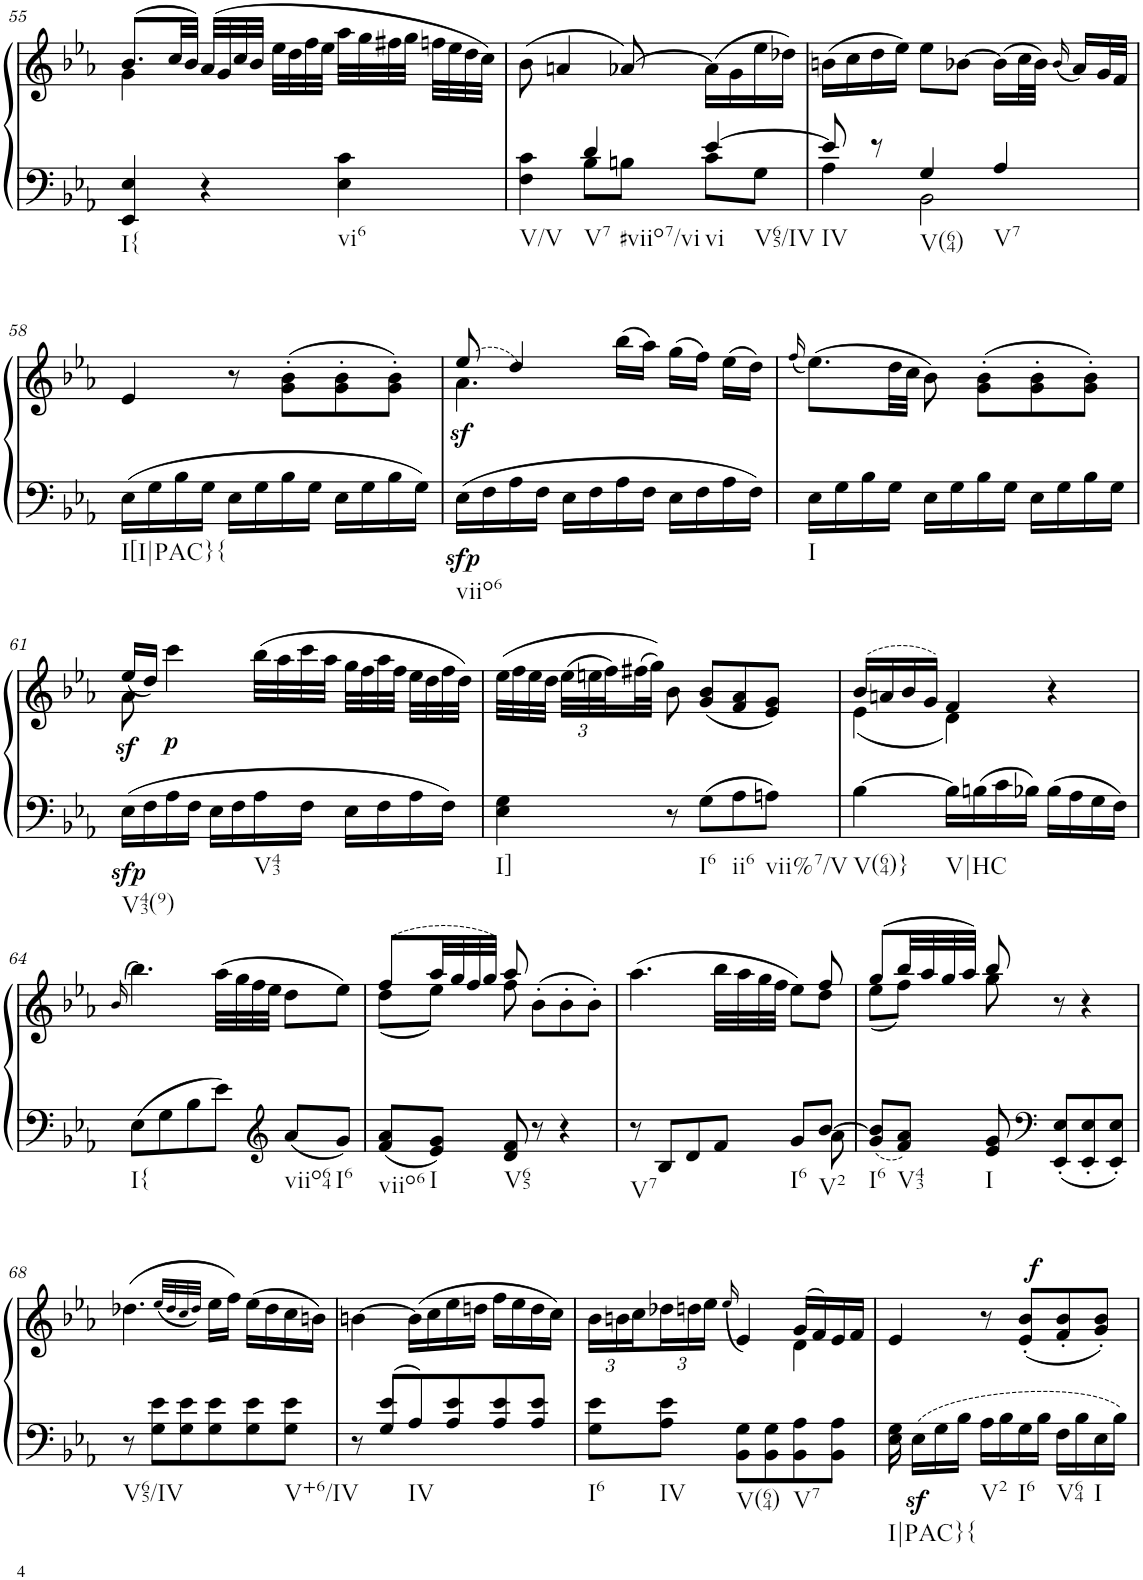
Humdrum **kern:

**kern	**kern	**dynam
*part1	*part1	*part1
*staff2	*staff1	*staff1/2
*I"Piano, Piano right	*	*
*I'Pno.	*	*
!!LO:PB:g=z
*clefF4	*clefG2	*
*k[b-e-a-]	*k[b-e-a-]	*
*M3/4	*M3/4	*
=55	=55	=55
*	*^	*
!LO:TX:b:t=I{	!	!	!
4EE-/ 4E-/	(8.b-/L	4g\	.
.	32cc/LL	.	.
.	32b-/JJJ)	.	.
4r	(32a-/LLL	2ryy	.
.	32g/	.	.
.	32cc/	.	.
.	32b-/JJJ	.	.
.	32ee-\LLL	.	.
.	32dd\	.	.
.	32ff\	.	.
.	32ee-\JJJ	.	.
!LO:TX:b:t=vi6	!	!	!
4E-\ 4c\	32aa-\LLL	.	.
.	32gg\	.	.
.	32ff#X\	.	.
.	32gg\JJJ	.	.
.	32ffn\LLL	.	.
.	32ee-\	.	.
.	32dd\	.	.
.	32cc\JJJ)	.	.
*	*v	*v	*
=56	=56	=56
*^	*	*
!LO:TX:b:t=V/V	!	!	!
4F\ 4c\	4ryy	(8b-\	.
.	.	4an/	.
!LO:TX:b:t=V7	!	!	!
!LO:TX:b:t=#viio7/vi	!	!	!
4d/	8B-\L	.	.
.	8Bn\J	[8a-X/)	.
!LO:TX:b:t=vi	!	!	!
!LO:TX:b:t=V65/IV	!	!	!
[4e-/	8c\L	(16a-\LL]	.
.	.	16g\	.
.	8G\J	16ee-\	.
.	.	16dd-X\JJ)	.
=57	=57	=57	=57
!LO:TX:b:t=IV	!	!	!
8e-/]	4A-\	(16bn\LL	.
.	.	16cc\	.
8r	.	16dd\	.
.	.	16ee-\JJ)	.
!LO:TX:b:t=V(64)	!	!	!
4G/	2BB-\	8ee-\L	.
.	.	[8b-X\J	.
!LO:TX:b:t=V7	!	!	!
4A-/	.	(16b-\LL]	.
.	.	32cc\L	.
.	.	32b-\JJJ)	.
.	.	(16qb-/	.
.	.	16a-/LL)	.
.	.	32g/L	.
.	.	32f/JJJ	.
*v	*v	*	*
!!LO:LB:g=z
=58	=58	=58
!LO:TX:b:t=I[I|PAC}{	!	!
16E-\LL	4e-/	.
16G\	.	.
16B-\	.	.
16G\JJ	.	.
16E-\LL	8r	.
16G\	.	.
16B-\	(8g\' 8b-\'L	.
16G\JJ	.	.
16E-\LL	8g\' 8b-\'	.
16G\	.	.
16B-\	8g\' 8b-\'J)	.
16G\JJ	.	.
=59	=59	=59
*	*^	*
!LO:TX:b:t=viio6	!	!	!
!	!	!	!LO:DY:b=2
!	!	!	!LO:DY:n=1:b
16E-\LL	(8ee-/	4.a-\	sfp sf
16F\	.	.	.
16A-\	4dd/)	.	.
16F\JJ	.	.	.
16E-\LL	.	.	.
16F\	.	.	.
16A-\	(>16bb-\LL	4.ryy	.
16F\JJ	16aa-\JJ)	.	.
16E-\LL	(>16gg\LL	.	.
16F\	16ff\JJ)	.	.
16A-\	(>16ee-\LL	.	.
16F\JJ	16dd\JJ)	.	.
*	*v	*v	*
=60	=60	=60
.	(16qff/	.
!LO:TX:b:t=I	!	!
16E-\LL	(8.ee-\L)	.
16G\	.	.
16B-\	.	.
16G\JJ	32dd\LL	.
.	32cc\JJJ	.
16E-\LL	8b-\)	.
16G\	.	.
16B-\	(8g\' 8b-\'L	.
16G\JJ	.	.
16E-\LL	8g\' 8b-\'	.
16G\	.	.
16B-\	8g\' 8b-\'J)	.
16G\JJ	.	.
!!LO:LB:g=z
=61	=61	=61
*	*^	*
!LO:TX:b:t=V43(9)	!	!	!
!	!	!	!LO:DY:b=2
!	!	!	!LO:DY:n=1:b
16E-\LL	(<16ee-/LL	8a-\	sfp sf
16F\	16dd/JJ)	.	.
!	!	!	!LO:DY:n=2:b
16A-\	4ccc\	2ryy	p
16F\JJ	.	.	.
16E-\LL	.	.	.
16F\	.	.	.
!LO:TX:b:t=V43	!	!	!
16A-\	(>32bb-\LLL	.	.
.	32aa-\	.	.
16F\JJ	32ccc\	.	.
.	32aa-\JJJ	.	.
16E-\LL	32gg\LLL	.	.
.	32ff\	.	.
16F\	32aa-\	.	.
.	32ff\JJJ	.	.
16A-\	32ee-\LLL	8ryy	.
.	32dd\	.	.
16F\JJ	32ff\	.	.
.	32dd\JJJ)	.	.
*	*v	*v	*
=62	=62	=62
!LO:TX:b:t=I]	!	!
4E-\ 4G\	(32ee-\LLL	.
.	32ff\	.
.	32ee-\	.
.	32dd\JJJ	.
*	*Xbrackettup	*
.	(48ee-\LLL	.
.	48een\	.
.	48ff\)	.
.	(32ff#X\	.
.	32gg\JJJ))	.
8r	8b-\	.
!LO:TX:b:t=I6	!	!
8G\L	(8g/ 8b-/L	.
!LO:TX:b:t=ii6	!	!
8A-\	8f/ 8a-/	.
!LO:TX:b:t=vii%7/V	!	!
8An\J	8e-/ 8g/J)	.
=63	=63	=63
*	*^	*
!LO:TX:b:t=V(64)}	!	!	!
[4B-\	(16b-/LL	(4e-\	.
.	16an/	.	.
.	16b-/	.	.
.	16g/JJ)	.	.
!LO:TX:b:t=V|HC	!	!	!
16B-\LL]	4f/	4d\)	.
16Bn\	.	.	.
16c\	.	.	.
16B-X\JJ	.	.	.
16B-\LL	4r	4ryy	.
16A-\	.	.	.
16G\	.	.	.
16F\JJ	.	.	.
*	*v	*v	*
!!LO:LB:g=z
=64	=64	=64
.	(>16qb-/	.
!LO:TX:b:t=I{	!	!
8E-\L	4.bb-\)	.
8G\	.	.
8B-\	.	.
8e-\J	(32aa-\LLL	.
.	32gg\	.
.	32ff\	.
.	32ee-\JJJ	.
*clefG2	*	*
!LO:TX:b:t=viio64	!	!
8a-/L	8dd\L	.
!LO:TX:b:t=I6	!	!
8g/J	8ee-\J)	.
=65	=65	=65
*	*^	*
!LO:TX:b:t=viio6	!	!	!
8f/ 8a-/L	(8ff/L	(8dd\L	.
!LO:TX:b:t=I	!	!	!
8e-/ 8g/J	32aa-/LL	8ee-\J)	.
.	32gg/	.	.
.	32ff/	.	.
.	32gg/JJJ)	.	.
!LO:TX:b:t=V65	!	!	!
8d/ 8f/	8aa-/	8ff\	.
8r	(>8b-'>\L	4.ryy	.
4r	8b-'>\	.	.
.	8b-'>\J)	.	.
=66	=66	=66	=66
*^	*	*	*
!LO:TX:b:t=V7	!	!	!	!
8r	8ryy	(4.aa-\	8ryy	.
*v	*v	*	*	*
*	*v	*v	*
8B-/L	.	.
8d/	.	.
8f/J	32bb-\LLL	.
.	32aa-\	.
.	32gg\	.
.	32ff\JJJ	.
!LO:TX:b:t=I6	!	!
8g/L	8ee-\L)	.
*^	*^	*
!LO:TX:b:t=V2	!	!	!	!
[8b-/J	8a-\	8dd\J	8ff/	.
=67	=67	=67	=67	=67
!LO:TX:b:t=I6	!	!	!	!
*v	*v	*	*	*
8g/ 8b-/]L	(8gg/L	(8ee-\L	.
!LO:TX:b:t=V43	!	!	!
8f/ 8a-/J	32bb-/LL	8ff\J)	.
.	32aa-/	.	.
.	32gg/	.	.
.	32aa-/JJJ)	.	.
!LO:TX:b:t=I	!	!	!
8e-/ 8g/	8bb-/	8gg\	.
*clefF4	*	*	*
8EE-/' 8E-/'L	8r	4.ryy	.
8EE-/' 8E-/'	4r	.	.
8EE-/' 8E-/'J	.	.	.
*	*v	*v	*
!!LO:LB:g=z
=68	=68	=68
!LO:TX:b:t=V65/IV	!	!
8r	(4.dd-X\	.
8G\ 8e-\L	.	.
8G\ 8e-\	.	.
.	(32qee-/LLL	.
.	32qdd-/	.
.	32qcc/	.
.	32qdd-/JJJ)	.
8G\ 8e-\	16ee-\LL	.
.	16ff\JJ)	.
8G\ 8e-\	(16ee-\LL	.
.	16dd-\	.
!LO:TX:b:t=V+6/IV	!	!
8G\ 8e-\J	16cc\	.
.	16bn\JJ)	.
=69	=69	=69
*^	*	*
8r	8ryy	[4bn\	.
8G/L	4e-/	.	.
!LO:TX:b:t=IV	!	!	!
8A-/	.	(16b\LL]	.
.	.	16cc\	.
8A-/ 8e-/	4.ryy	16ee-\	.
.	.	16ddn\JJ	.
8A-/ 8e-/	.	16ff\LL	.
.	.	16ee-\	.
8A-/ 8e-/J	.	16dd\	.
.	.	16cc\JJ)	.
*v	*v	*	*
=70	=70	=70
*	*^	*
!LO:TX:b:t=I6	!	!	!
8G\ 8e-\L	24b-\LL	2ryy	.
.	24bn\	.	.
.	24cc\	.	.
!LO:TX:b:t=IV	!	!	!
8A-\ 8e-\J	24dd-X\	.	.
.	24ddn\	.	.
.	24ee-\JJ	.	.
.	(16qee-/	.	.
!LO:TX:b:t=V(64)	!	!	!
8BB-\ 8G\L	4e-/)	.	.
8BB-\ 8G\	.	.	.
!LO:TX:b:t=V7	!	!	!
8BB-\ 8A-\	(16g/LL	4d\	.
.	16f/)	.	.
8BB-\ 8A-\J	16e-/	.	.
.	16f/JJ	.	.
*	*v	*v	*
=71	=71	=71
!LO:TX:b:t=I|PAC}{	!	!
16E-\ 16G\	4e-/	.
16E-z<\LL	.	.
16G\	.	.
16B-\JJ	.	.
!LO:TX:b:t=V2	!	!
16A-\LL	8r	.
16B-\	.	.
!LO:TX:b:t=I6	!	!
!	!	!LO:DY:a
16G\	(8e-/' 8b-/'L	f
16B-\JJ	.	.
!LO:TX:b:t=V64	!	!
16F\LL	8f/' 8b-/'	.
16B-\	.	.
!LO:TX:b:t=I	!	!
16E-\	8g/' 8b-/'J)	.
16B-\JJ	.	.
=	=	=
*-	*-	*-
